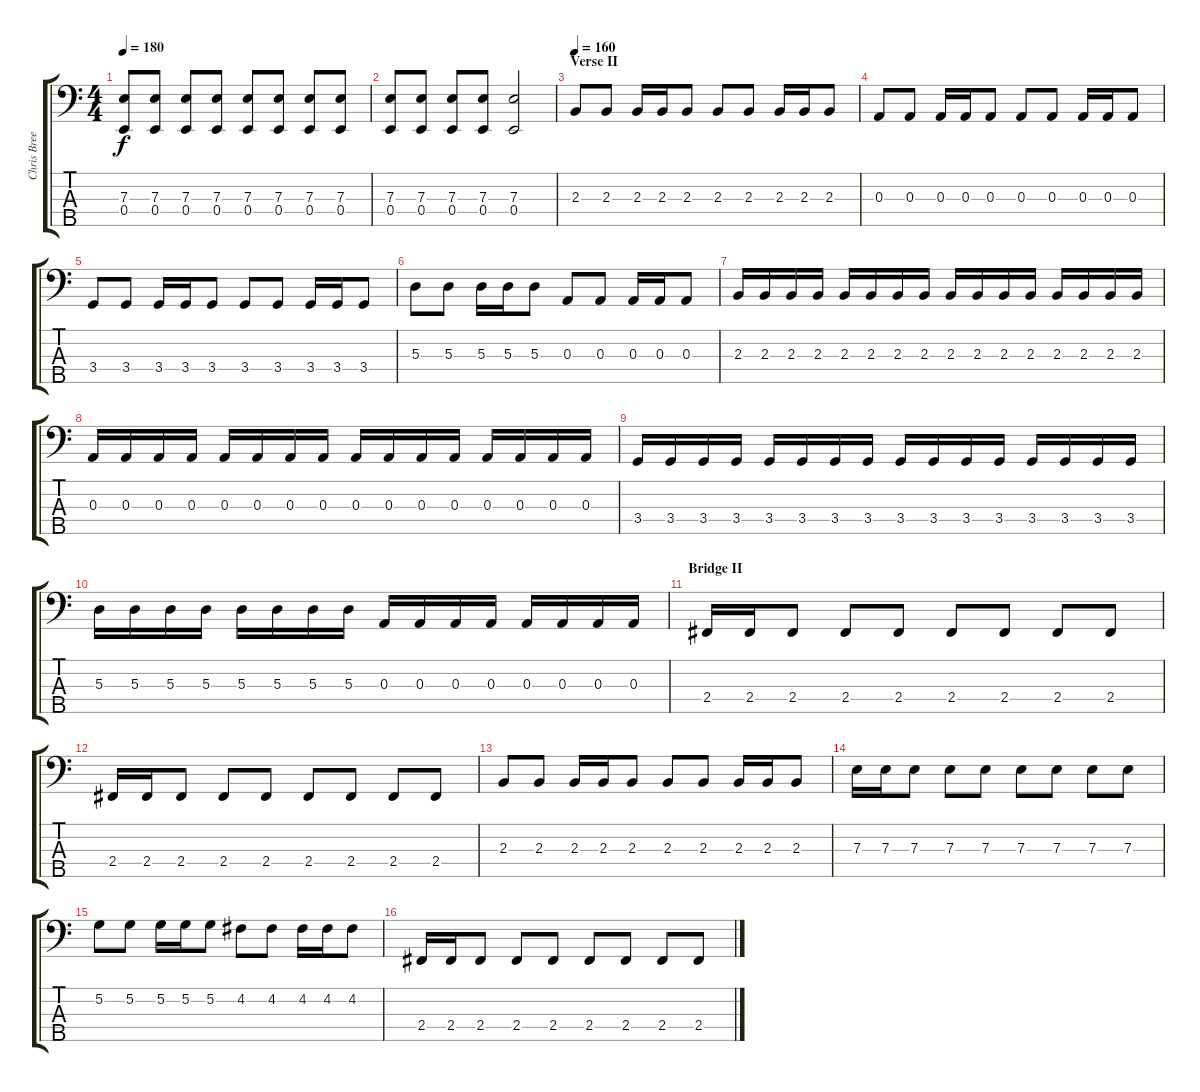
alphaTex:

\track ("Chris Breeze" "Chris Bree") {instrument electricbasspick}
\staff {score tabs}
\tuning (G2 D2 A1 E1 B0) {hide}
\ts (4 4)
\tempo 180
\clef f4
\ks c
(7.3 0.4).8{dy f} (7.3 0.4).8 (7.3 0.4).8 (7.3 0.4).8 (7.3 0.4).8 (7.3 0.4).8 (7.3 0.4).8 (7.3 0.4).8 |
(7.3 0.4).8 (7.3 0.4).8 (7.3 0.4).8 (7.3 0.4).8 (7.3 0.4).2 |
\section ("" "Verse II")
\tempo 160
2.3.8 2.3.8 2.3.16 2.3.16 2.3.8 2.3.8 2.3.8 2.3.16 2.3.16 2.3.8 |
0.3.8 0.3.8 0.3.16 0.3.16 0.3.8 0.3.8 0.3.8 0.3.16 0.3.16 0.3.8 |
3.4.8 3.4.8 3.4.16 3.4.16 3.4.8 3.4.8 3.4.8 3.4.16 3.4.16 3.4.8 |
5.3.8 5.3.8 5.3.16 5.3.16 5.3.8 0.3.8 0.3.8 0.3.16 0.3.16 0.3.8 |
2.3.16 2.3.16 2.3.16 2.3.16 2.3.16 2.3.16 2.3.16 2.3.16 2.3.16 2.3.16 2.3.16 2.3.16 2.3.16 2.3.16 2.3.16 2.3.16 |
0.3.16 0.3.16 0.3.16 0.3.16 0.3.16 0.3.16 0.3.16 0.3.16 0.3.16 0.3.16 0.3.16 0.3.16 0.3.16 0.3.16 0.3.16 0.3.16 |
3.4.16 3.4.16 3.4.16 3.4.16 3.4.16 3.4.16 3.4.16 3.4.16 3.4.16 3.4.16 3.4.16 3.4.16 3.4.16 3.4.16 3.4.16 3.4.16 |
5.3.16 5.3.16 5.3.16 5.3.16 5.3.16 5.3.16 5.3.16 5.3.16 0.3.16 0.3.16 0.3.16 0.3.16 0.3.16 0.3.16 0.3.16 0.3.16 |
\section ("" "Bridge II")
2.4.16 2.4.16 2.4.8 2.4.8 2.4.8 2.4.8 2.4.8 2.4.8 2.4.8 |
2.4.16 2.4.16 2.4.8 2.4.8 2.4.8 2.4.8 2.4.8 2.4.8 2.4.8 |
2.3.8 2.3.8 2.3.16 2.3.16 2.3.8 2.3.8 2.3.8 2.3.16 2.3.16 2.3.8 |
7.3.16 7.3.16 7.3.8 7.3.8 7.3.8 7.3.8 7.3.8 7.3.8 7.3.8 |
5.2.8 5.2.8 5.2.16 5.2.16 5.2.8 4.2.8 4.2.8 4.2.16 4.2.16 4.2.8 |
2.4.16 2.4.16 2.4.8 2.4.8 2.4.8 2.4.8 2.4.8 2.4.8 2.4.8
